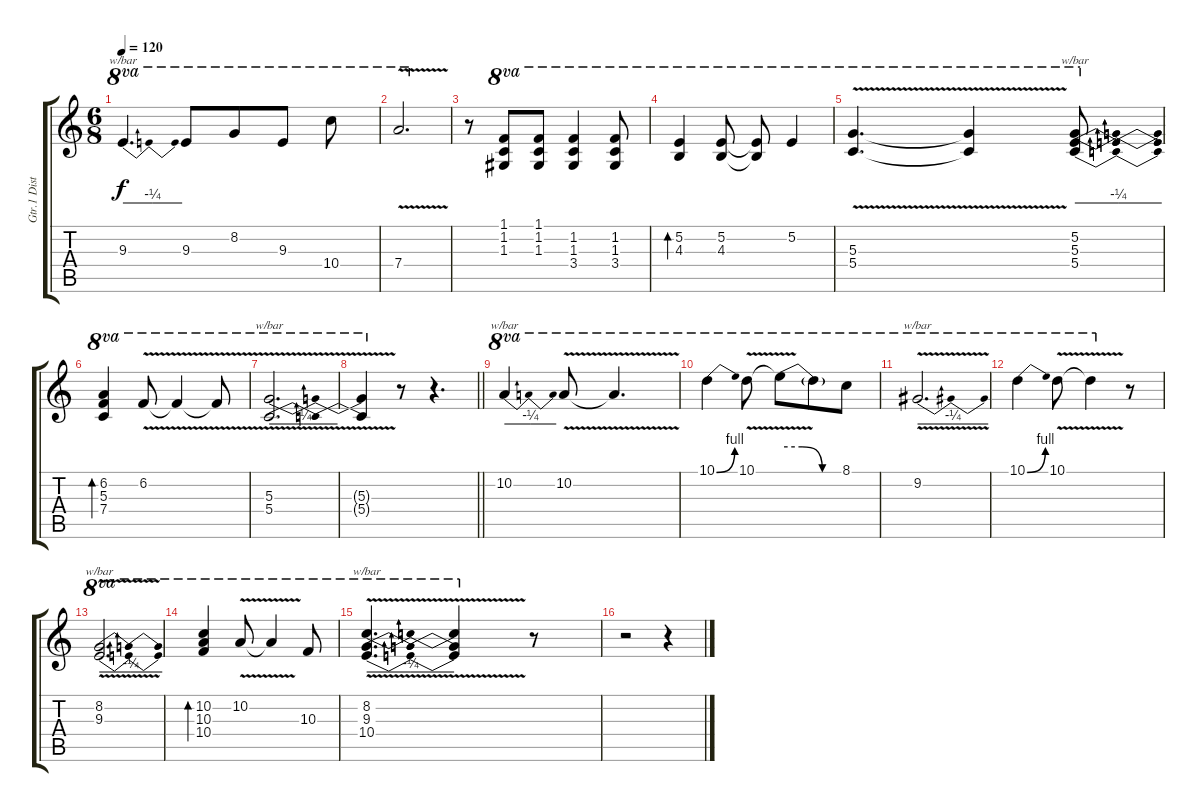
\track ("Gtr.1 Distortion Gtr." "Gtr.1 Dist") {instrument distortionguitar}
\staff {score tabs}
\tuning (E4 B3 G3 D4 A3 E3) {hide}
\ts (6 8)
\tempo 120
\clef g2
\ks c
9.3.4{d tbe (dip default 0 0 30 -1 60 0) ot 8va dy f} 9.3.8{ot 8va} 8.2.8{ot 8va} 9.3.8{ot 8va} 10.4.8{ot 8va} |
7.4{v}.2{d ot 8va} |
r.8 (1.1 1.2 1.3).8{ot 8va} (1.1 1.2 1.3).8{ot 8va} (1.2 1.3 3.4).4{ot 8va} (1.2 1.3 3.4).8{ot 8va} |
(5.2 4.3).4{bd 30 ot 8va} (5.2 4.3).8{ot 8va} (5.2{t} 4.3{t}).8{ot 8va} 5.2.4{ot 8va} |
(5.3{v} 5.4{v}).4{d ot 8va} (5.3{v t} 5.4{v t}).4{ot 8va} (5.2 5.3 5.4).8{tbe (dip default 0 0 30 -1 60 0) ot 8va} |
(6.2 5.3 7.4).4{bd 30 ot 8va} 6.2{v}.8{ot 8va} 6.2{v t}.4{ot 8va} 6.2{v t}.8{ot 8va} |
(5.3{v} 5.4{v}).2{d tbe (dip default 0 0 30 -1 60 0) ot 8va} |
\barLineRight lightlight
(5.3{v t} 5.4{v t}).4{ot 8va} r.8 r.4{d} |
10.2.4{tbe (dip default 0 0 30 -1 60 0) ot 8va} 10.2{v}.8{ot 8va} 10.2{v t}.4{d ot 8va} |
10.1{be (bend 0 0 60 4)}.4{ot 8va} 10.1{v}.8{ot 8va} 10.1{be (custom 0 4 20 4 40 0 60 0) t}.8{ot 8va} 10.1{t}.8{ot 8va} 8.1.8{ot 8va} |
9.2{v}.2{d tbe (dip default 0 0 30 -1 60 0) ot 8va} |
10.1{be (bend 0 0 60 4)}.4{ot 8va} 10.1{v}.8{ot 8va} 10.1{v t}.4{ot 8va} r.8 |
(8.2{v} 9.3{v}).2{d tbe (dip default 0 0 30 -1 60 0) ot 8va} |
(10.2 10.3 10.4).4{bd 30 ot 8va} 10.2{v}.8{ot 8va} 10.2{v t}.4{ot 8va} 10.3.8{ot 8va} |
(8.2{v} 9.3{v} 10.4{v}).4{d tbe (dip default 0 0 30 -1 60 0) ot 8va} (8.2{v t} 9.3{v t} 10.4{v t}).4{ot 8va} r.8 |
r.2 r.4
